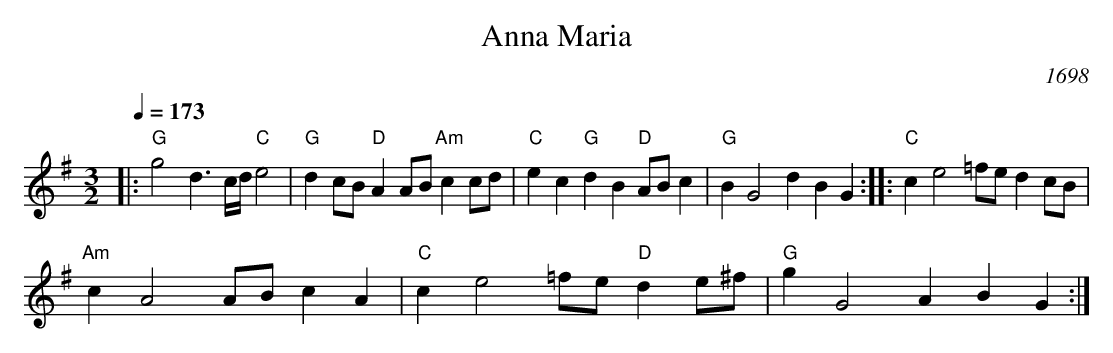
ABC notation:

X:1     %Music
T:Anna Maria     %Tune name
C:1698     %Tune composer
Q:1/4=173     %Tempo
M:3/2     %Meter
L:1/8     %
K:G
|: "G"g4 d3 c/d/ "C"e4 | "G"d2 cB "D"A2 AB "Am"c2 cd | "C"e2 c2 "G"d2 B2 "D"AB c2 | "G"B2 G4 d2 B2 G2 :: "C"c2 e4 =fe d2 cB |
"Am"c2 A4 AB c2 A2 | "C"c2 e4 =fe "D"d2 e^f | "G"g2 G4 A2 B2 G2 :|
